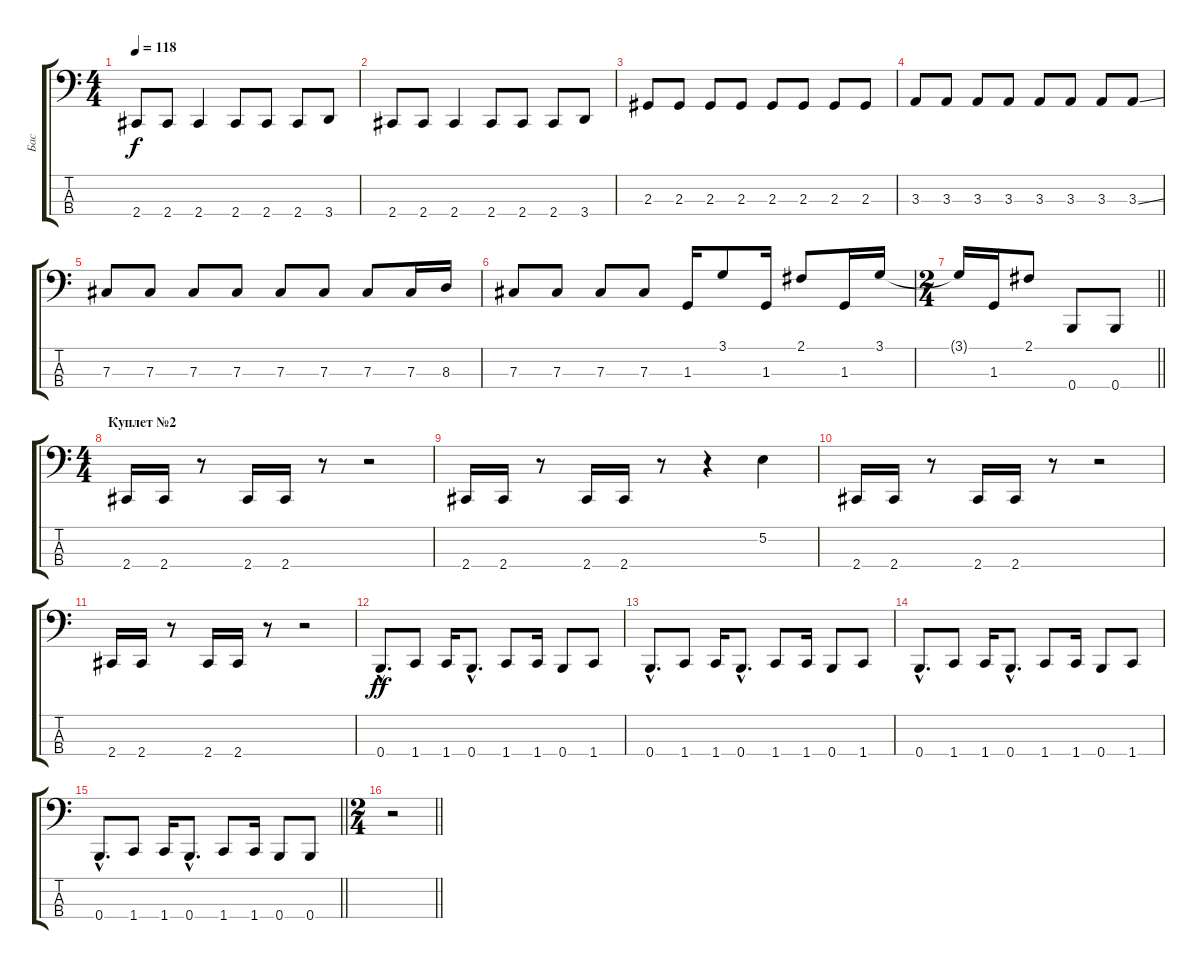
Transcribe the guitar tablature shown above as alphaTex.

\track ("Бас" "Бас") {instrument electricbasspick}
\staff {score tabs}
\tuning (E2 B1 Gb1 B0) {hide}
\ts (4 4)
\tempo 118
\clef f4
\ks c
2.4.8{dy f} 2.4.8 2.4.4 2.4.8 2.4.8 2.4.8 3.4.8 |
2.4.8 2.4.8 2.4.4 2.4.8 2.4.8 2.4.8 3.4.8 |
2.3.8 2.3.8 2.3.8 2.3.8 2.3.8 2.3.8 2.3.8 2.3.8 |
3.3.8 3.3.8 3.3.8 3.3.8 3.3.8 3.3.8 3.3.8 3.3{ss}.8 |
7.3.8 7.3.8 7.3.8 7.3.8 7.3.8 7.3.8 7.3.8 7.3.16 8.3.16 |
7.3.8 7.3.8 7.3.8 7.3.8 1.3.16 3.1.8 1.3.16 2.1.8 1.3.16 3.1.16 |
\ts (2 4)
\barLineRight lightlight
3.1{t}.16 1.3.16 2.1.8 0.4.8 0.4.8 |
\ts (4 4)
\section ("" "Куплет №2")
2.4.16 2.4.16 r.8 2.4.16 2.4.16 r.8 r.2 |
2.4.16 2.4.16 r.8 2.4.16 2.4.16 r.8 r.4 5.2.4 |
2.4.16 2.4.16 r.8 2.4.16 2.4.16 r.8 r.2 |
2.4.16 2.4.16 r.8 2.4.16 2.4.16 r.8 r.2 |
0.4{hac}.8{d dy ff} 1.4.8 1.4.16 0.4{hac}.8{d} 1.4.8 1.4.16 0.4.8 1.4.8 |
0.4{hac}.8{d} 1.4.8 1.4.16 0.4{hac}.8{d} 1.4.8 1.4.16 0.4.8 1.4.8 |
0.4{hac}.8{d} 1.4.8 1.4.16 0.4{hac}.8{d} 1.4.8 1.4.16 0.4.8 1.4.8 |
\barLineRight lightlight
0.4{hac}.8{d} 1.4.8 1.4.16 0.4{hac}.8{d} 1.4.8 1.4.16 0.4.8 0.4.8 |
\ts (2 4)
\barLineRight lightlight
r.2
